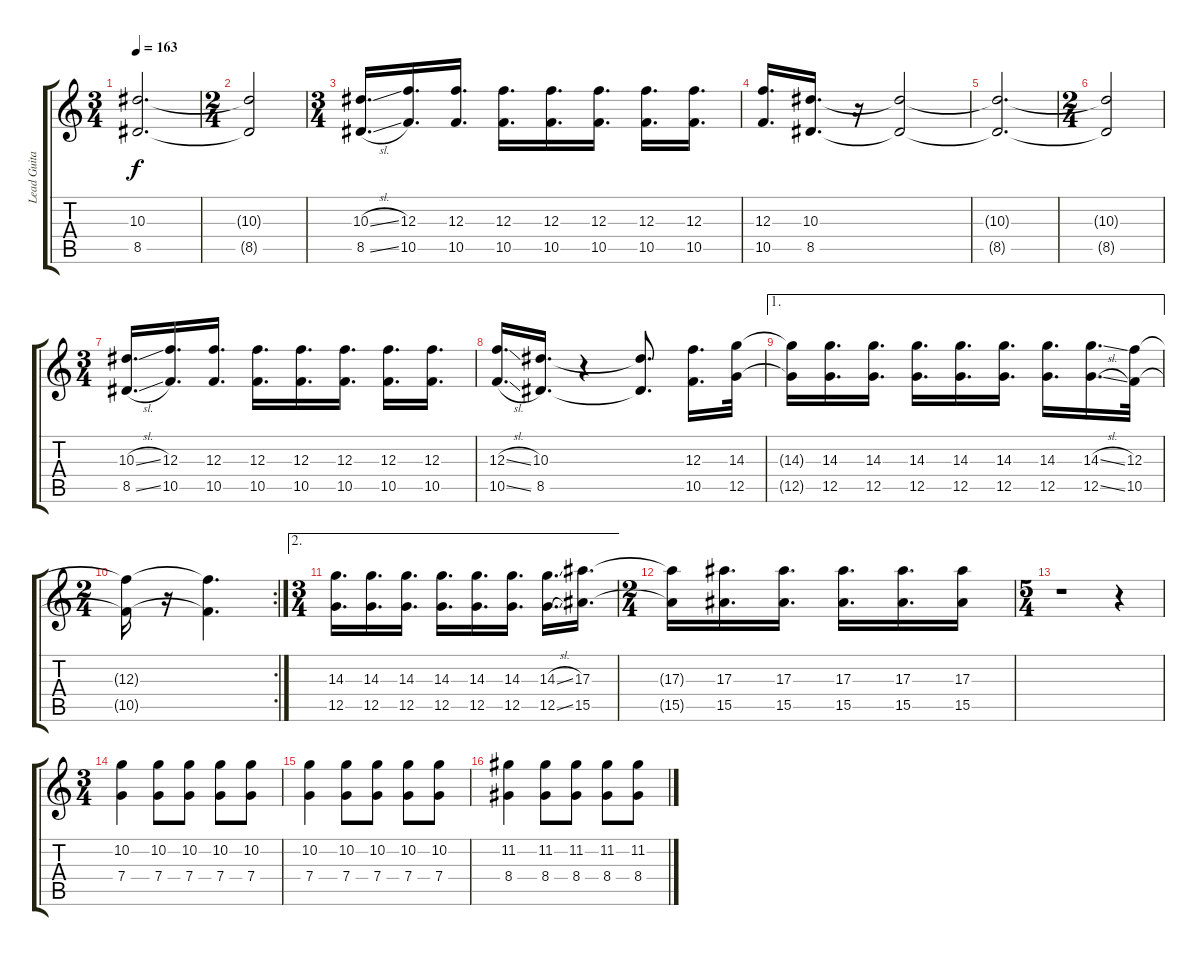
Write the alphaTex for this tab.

\track ("Lead Guitar" "Lead Guita") {instrument distortionguitar}
\staff {score tabs}
\tuning (D4 A3 F3 C3 G2 C2) {hide}
\ts (3 4)
\tempo 163
\clef g2
\ks c
(10.3{t} 8.5{t}).2{d dy f} |
\ts (2 4)
(10.3{t} 8.5{t}).2 |
\ts (3 4)
(10.3{sl} 8.5{sl}).16{d} (12.3 10.5).16{d} (12.3 10.5).16{d} (12.3 10.5).16{d} (12.3 10.5).16{d} (12.3 10.5).16{d} (12.3 10.5).16{d} (12.3 10.5).16{d} |
(12.3 10.5).16{d} (10.3 8.5).16{d} r.16 (10.3{t} 8.5{t}).2 |
(10.3{t} 8.5{t}).2{d} |
\ts (2 4)
(10.3{t} 8.5{t}).2 |
\ts (3 4)
(10.3{sl} 8.5{sl}).16{d} (12.3 10.5).16{d} (12.3 10.5).16{d} (12.3 10.5).16{d} (12.3 10.5).16{d} (12.3 10.5).16{d} (12.3 10.5).16{d} (12.3 10.5).16{d} |
(12.3{sl} 10.5{sl}).16{d} (10.3 8.5).16{d} r.4 (10.3{t} 8.5{t}).8{d} (12.3 10.5).16{d} (14.3 12.5).32 |
\ae 1
(14.3{t} 12.5{t}).16 (14.3 12.5).16{d} (14.3 12.5).16{d} (14.3 12.5).16{d} (14.3 12.5).16{d} (14.3 12.5).16{d} (14.3 12.5).16{d} (14.3{sl} 12.5{sl}).16{d} (12.3 10.5).32 |
\rc 2
\ts (2 4)
(12.3{t} 10.5{t}).16 r.16 (12.3{t} 10.5{t}).4{d} |
\ae 2
\ts (3 4)
(14.3 12.5).16{d} (14.3 12.5).16{d} (14.3 12.5).16{d} (14.3 12.5).16{d} (14.3 12.5).16{d} (14.3 12.5).16{d} (14.3{sl} 12.5{sl}).16{d} (17.3 15.5).16{d} |
\ts (2 4)
(17.3{t} 15.5{t}).16 (17.3 15.5).16{d} (17.3 15.5).16{d} (17.3 15.5).16{d} (17.3 15.5).16{d} (17.3 15.5).16 |
\ts (5 4)
r.1 r.4 |
\ts (3 4)
(10.2 7.4).4 (10.2 7.4).8 (10.2 7.4).8 (10.2 7.4).8 (10.2 7.4).8 |
(10.2 7.4).4 (10.2 7.4).8 (10.2 7.4).8 (10.2 7.4).8 (10.2 7.4).8 |
(11.2 8.4).4 (11.2 8.4).8 (11.2 8.4).8 (11.2 8.4).8 (11.2 8.4).8
